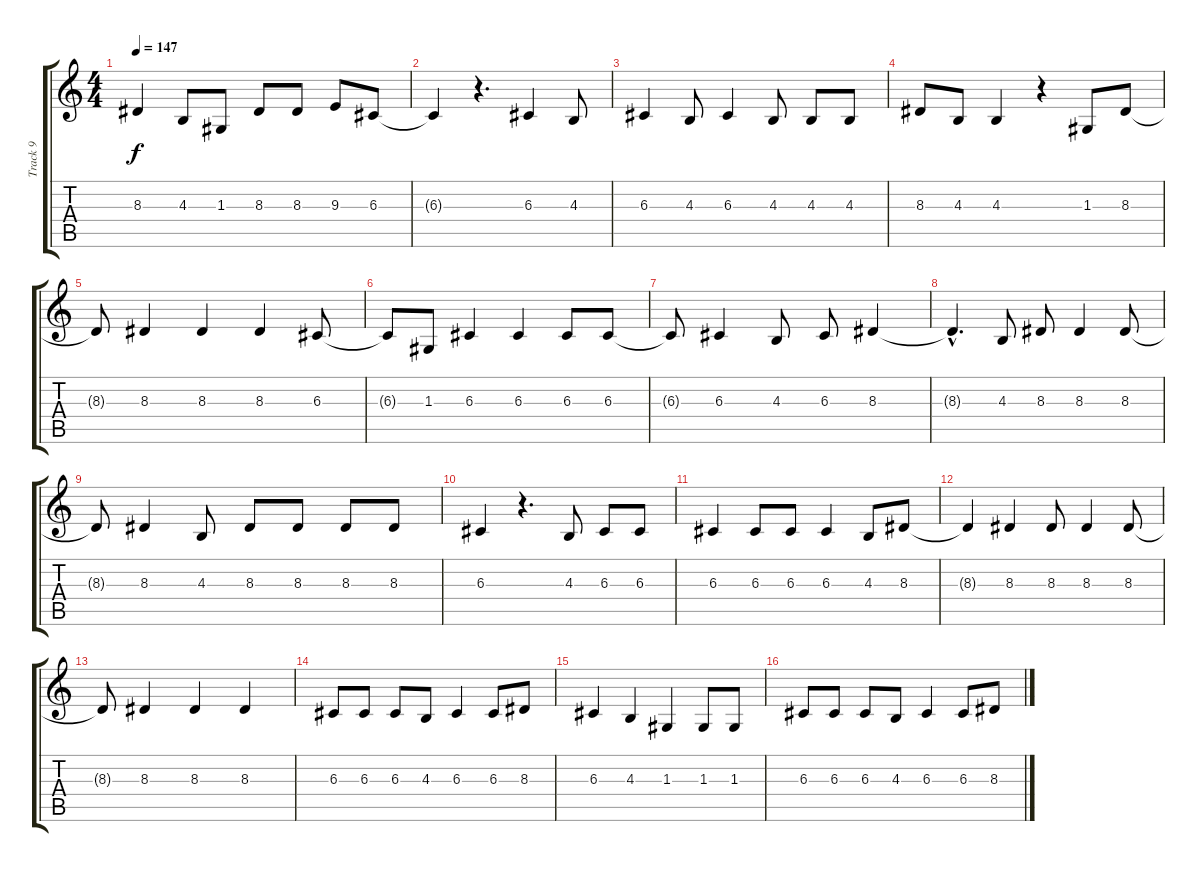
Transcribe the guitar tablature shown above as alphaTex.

\track ("Track 9" "Track 9") {instrument electricgrandpiano}
\staff {score tabs}
\tuning (E4 B3 G3 D3 A2 E2) {hide}
\ts (4 4)
\tempo 147
\clef g2
\ks c
8.3{t}.4{dy f} 4.3.8 1.3.8 8.3.8 8.3.8 9.3.8 6.3.8 |
6.3{t}.4 r.4{d} 6.3.4 4.3.8 |
6.3.4 4.3.8 6.3.4 4.3.8 4.3.8 4.3.8 |
8.3.8 4.3.8 4.3.4 r.4 1.3.8 8.3.8 |
8.3{t}.8 8.3.4 8.3.4 8.3.4 6.3.8 |
6.3{t}.8 1.3.8 6.3.4 6.3.4 6.3.8 6.3.8 |
6.3{t}.8 6.3.4 4.3.8 6.3.8 8.3.4 |
8.3{hac t}.4{d} 4.3.8 8.3.8 8.3.4 8.3.8 |
8.3{t}.8 8.3.4 4.3.8 8.3.8 8.3.8 8.3.8 8.3.8 |
6.3.4 r.4{d} 4.3.8 6.3.8 6.3.8 |
6.3.4 6.3.8 6.3.8 6.3.4 4.3.8 8.3.8 |
8.3{t}.4 8.3.4 8.3.8 8.3.4 8.3.8 |
8.3{t}.8 8.3.4 8.3.4 8.3.4 |
6.3.8 6.3.8 6.3.8 4.3.8 6.3.4 6.3.8 8.3.8 |
6.3.4 4.3.4 1.3.4 1.3.8 1.3.8 |
6.3.8 6.3.8 6.3.8 4.3.8 6.3.4 6.3.8 8.3.8
